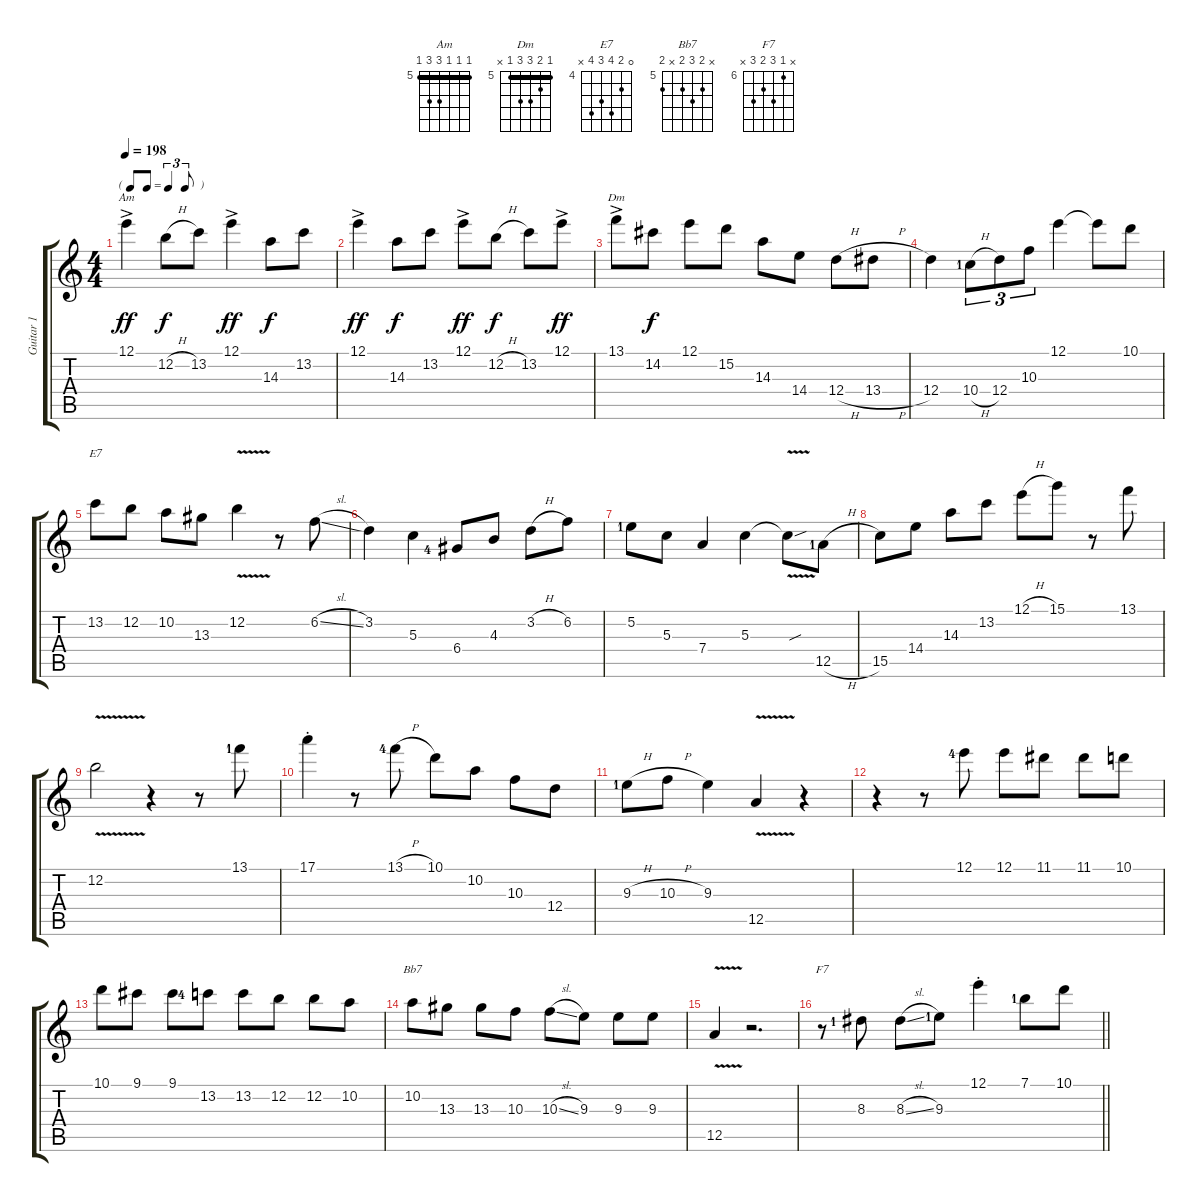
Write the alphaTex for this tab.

\track ("Guitar 1" "Guitar 1") {instrument acousticguitarnylon}
\staff {score tabs}
\tuning (E4 B3 G3 D3 A2 E2) {hide}
\chord ("Am" 5 5 5 7 7 5) {firstfret 5 barre 5}
\chord ("Dm" 5 6 7 7 5 x) {firstfret 5 barre 5}
\chord ("E7" 0 5 7 6 7 x) {firstfret 4}
\chord ("Bb7" x 6 7 6 x 6) {firstfret 5}
\chord ("F7" x 6 8 7 8 x) {firstfret 6}
\ts (4 4)
\tf triplet8th
\tempo 198
\clef g2
\ks c
12.1{ac}.4{ch "Am" dy ff} 12.2{h}.8{dy f} 13.2.8 12.1{ac}.4{dy ff} 14.3.8{dy f} 13.2.8 |
12.1{ac}.4{dy ff} 14.3.8{dy f} 13.2.8 12.1{ac}.8{dy ff} 12.2{h}.8{dy f} 13.2.8 12.1{ac}.8{dy ff} |
13.1{ac}.8{ch "Dm"} 14.2.8{dy f} 12.1.8 15.2.8 14.3.8 14.4.8 12.4{h}.8 13.4{h}.8 |
12.4.4 10.4{h lf 2}.8{tu (3 2)} 12.4.8{tu (3 2)} 10.3.8{tu (3 2)} 12.1.4 12.1{t}.8 10.1.8 |
13.2.8{ch "E7"} 12.2.8 10.2.8 13.3.8 12.2{v}.4 r.8 6.2{sl}.8 |
3.2.4 5.3.4 6.4{lf 5}.8 4.3.8 3.2{h}.8 6.2.8 |
5.2{lf 2}.8 5.3.8 7.4.4 5.3.4 5.3{v sou t}.8 12.5{h lf 2}.8 |
15.5.8 14.4.8 14.3.8 13.2.8 12.1{h}.8 15.1.8 r.8 13.1.8 |
12.2{v}.2 r.4 r.8 13.1{lf 2}.8 |
17.1{st}.4 r.8 13.1{h lf 5}.8 10.1.8 10.2.8 10.3.8 12.4.8 |
9.3{h lf 2}.8 10.3{h}.8 9.3.4 12.5{v}.4 r.4 |
r.4 r.8 12.1{lf 5}.8 12.1.8 11.1.8 11.1.8 10.1.8 |
10.1.8 9.1.8 9.1.8 13.2{lf 5}.8 13.2.8 12.2.8 12.2.8 10.2.8 |
10.2.8{ch "Bb7"} 13.3.8 13.3.8 10.3.8 10.3{sl}.8 9.3.8 9.3.8 9.3.8 |
12.5{v}.4 r.2{d} |
\barLineRight lightlight
r.8{ch "F7"} 8.3{lf 2}.8 8.3{sl}.8 9.3{lf 2}.8 12.1{st}.4 7.1{lf 2}.8 10.1.8
